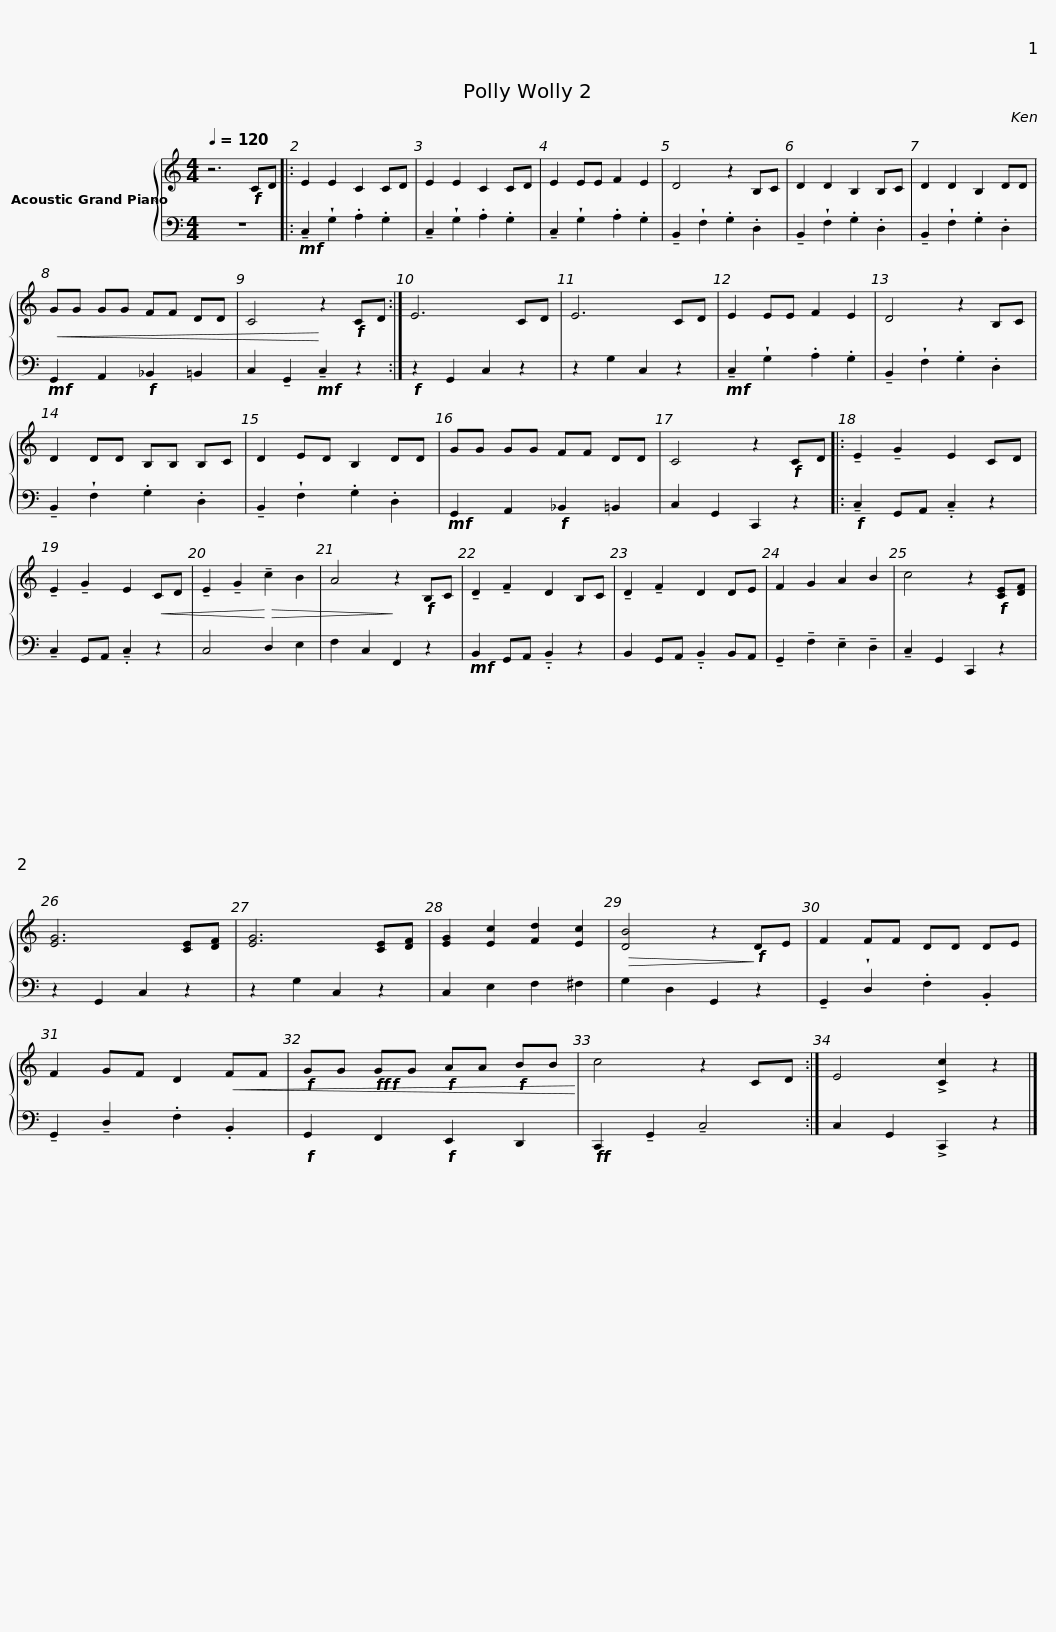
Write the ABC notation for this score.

X:1
%%score { 1 | 2 }
L:1/8
Q:1/4=120
M:4/4
I:linebreak $
K:C
V:1 treble
V:2 bass
V:1
 z6!f! CD |: E2 E2 C2 CD | E2 E2 C2 CD | E2 EE F2 E2 | D4 z2 B,C | %5
 D2 D2 B,2 B,C | D2 D2 B,2 DD |$!<(! GG GG FF DD | C4!<)! z2!f! CD :| E6 CD | %10
 E6 CD | E2 EE F2 E2 | D4 z2 B,C | D2 DD B,B, B,C |$ D2 ED B,2 DD | %15
 GG GG FF DD | C4 z2!f! CD |: !tenuto!E2 !tenuto!G2 E2 CD | !tenuto!E2 !tenuto!G2 E2!<(! CD | !tenuto!E2 !tenuto!G2!<)!!>(! !tenuto!c2 B2 | %20
 A4!>)! z2!f! B,C |$ !tenuto!D2 !tenuto!F2 D2 B,C | !tenuto!D2 !tenuto!F2 D2 DE | F2 G2 A2 B2 | c4 z2!f! [CE][DF] | %25
 [EG]6 [CE][DF] | [EG]6 [CE][DF] | [EG]2 [Ec]2 [Fd]2 [Ec]2 |!>(! [DB]4 z2!>)!!f! DE |$ F2 FF DD DE | %30
 F2 GF D2!<(! FF |!f! GG!ff!!f! GG!f! AA!f! BB!<)! | c4 z2 CD :| E4 !>![Cc]2 z2 |] %34
V:2
 z8 |:!mf! !tenuto!C,2 !wedge!G,2 .A,2 .G,2 | !tenuto!C,2 !wedge!G,2 .A,2 .G,2 | !tenuto!C,2 !wedge!G,2 .A,2 .G,2 | !tenuto!B,,2 !wedge!F,2 .G,2 .D,2 | %5
 !tenuto!B,,2 !wedge!F,2 .G,2 .D,2 | !tenuto!B,,2 !wedge!F,2 .G,2 .D,2 |$!mf! G,,2 A,,2!f! _B,,2 =B,,2 | C,2 !tenuto!G,,2!mf! !tenuto!C,2 z2 :|!f! z2 G,,2 C,2 z2 | %10
 z2 G,2 C,2 z2 |!mf! !tenuto!C,2 !wedge!G,2 .A,2 .G,2 | !tenuto!B,,2 !wedge!F,2 .G,2 .D,2 | !tenuto!B,,2 !wedge!F,2 .G,2 .D,2 |$ !tenuto!B,,2 !wedge!F,2 .G,2 .D,2 | %15
!mf! G,,2 A,,2!f! _B,,2 =B,,2 | C,2 G,,2 C,,2 z2 |:!f! !tenuto!C,2 G,,A,, !tenuto!.C,2 z2 | !tenuto!C,2 G,,A,, !tenuto!.C,2 z2 | C,4 D,2 E,2 | %20
 F,2 C,2 F,,2 z2 |$!mf! B,,2 G,,A,, !tenuto!.B,,2 z2 | B,,2 G,,A,, !tenuto!.B,,2 B,,A,, | !tenuto!G,,2 !tenuto!F,2 !tenuto!E,2 !tenuto!D,2 | !tenuto!C,2 G,,2 C,,2 z2 | %25
 z2 G,,2 C,2 z2 | z2 G,2 C,2 z2 | C,2 E,2 F,2 ^F,2 | G,2 D,2 G,,2 z2 |$ !tenuto!G,,2 !wedge!D,2 .F,2 .B,,2 | %30
 !tenuto!G,,2 !tenuto!D,2 .F,2 .B,,2 |!f! G,,2 F,,2!f! E,,2 D,,2 |!ff! C,,2 !tenuto!G,,2 !tenuto!C,4 :| C,2 G,,2 !>!C,,2 z2 |] %34
